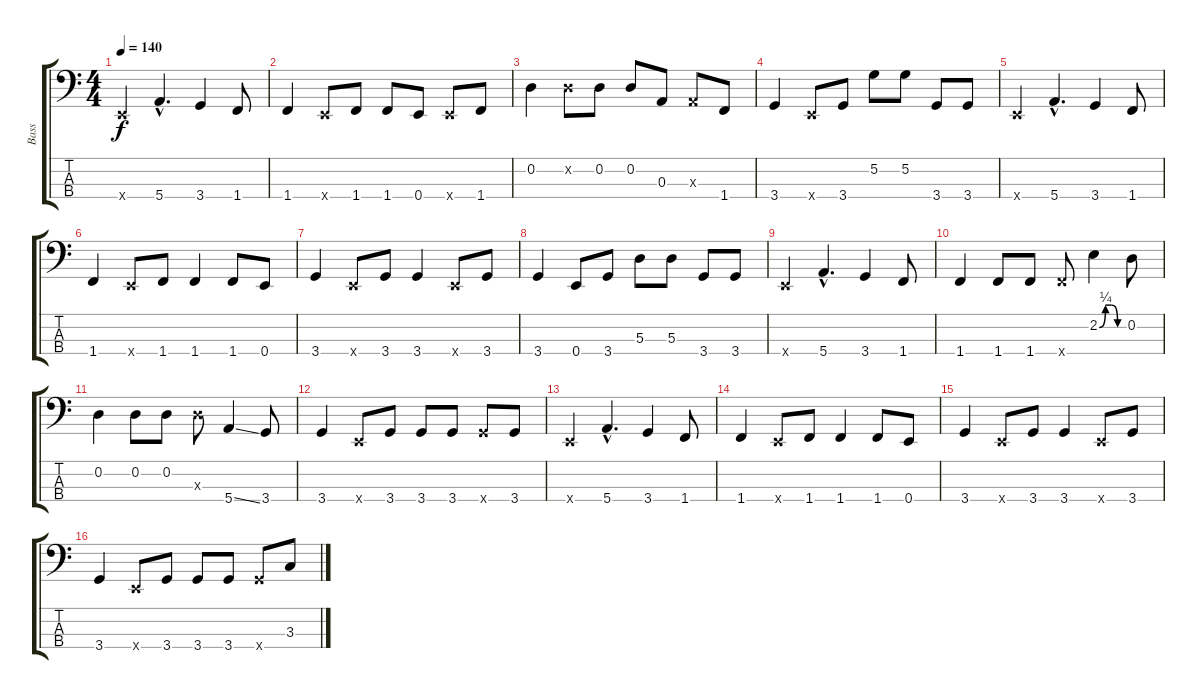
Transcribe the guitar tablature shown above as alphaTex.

\track ("Bass" "Bass") {instrument electricbassfinger}
\staff {score tabs}
\tuning (G2 D2 A1 E1) {hide}
\ts (4 4)
\tempo 140
\clef f4
\ks c
0.4{x}.4{dy f} 5.4{hac}.4{d} 3.4.4 1.4.8 |
1.4.4 0.4{x}.8 1.4.8 1.4.8 0.4.8 0.4{x}.8 1.4.8 |
0.2.4 0.2{x}.8 0.2.8 0.2.8 0.3.8 0.3{x}.8 1.4.8 |
3.4.4 0.4{x}.8 3.4.8 5.2.8 5.2.8 3.4.8 3.4.8 |
0.4{x}.4 5.4{hac}.4{d} 3.4.4 1.4.8 |
1.4.4 0.4{x}.8 1.4.8 1.4.4 1.4.8 0.4.8 |
3.4.4 0.4{x}.8 3.4.8 3.4.4 0.4{x}.8 3.4.8 |
3.4.4 0.4.8 3.4.8 5.3.8 5.3.8 3.4.8 3.4.8 |
0.4{x}.4 5.4{hac}.4{d} 3.4.4 1.4.8 |
1.4.4 1.4.8 1.4.8 1.4{x}.8 2.2{be (custom 0 0 15 1 30 1 45 0 60 0)}.4 0.2.8 |
0.2.4 0.2.8 0.2.8 5.3{x}.8 5.4{ss}.4 3.4.8 |
3.4.4 0.4{x}.8 3.4.8 3.4.8 3.4.8 3.4{x}.8 3.4.8 |
0.4{x}.4 5.4{hac}.4{d} 3.4.4 1.4.8 |
1.4.4 0.4{x}.8 1.4.8 1.4.4 1.4.8 0.4.8 |
3.4.4 0.4{x}.8 3.4.8 3.4.4 0.4{x}.8 3.4.8 |
3.4.4 0.4{x}.8 3.4.8 3.4.8 3.4.8 3.4{x}.8 3.3.8
